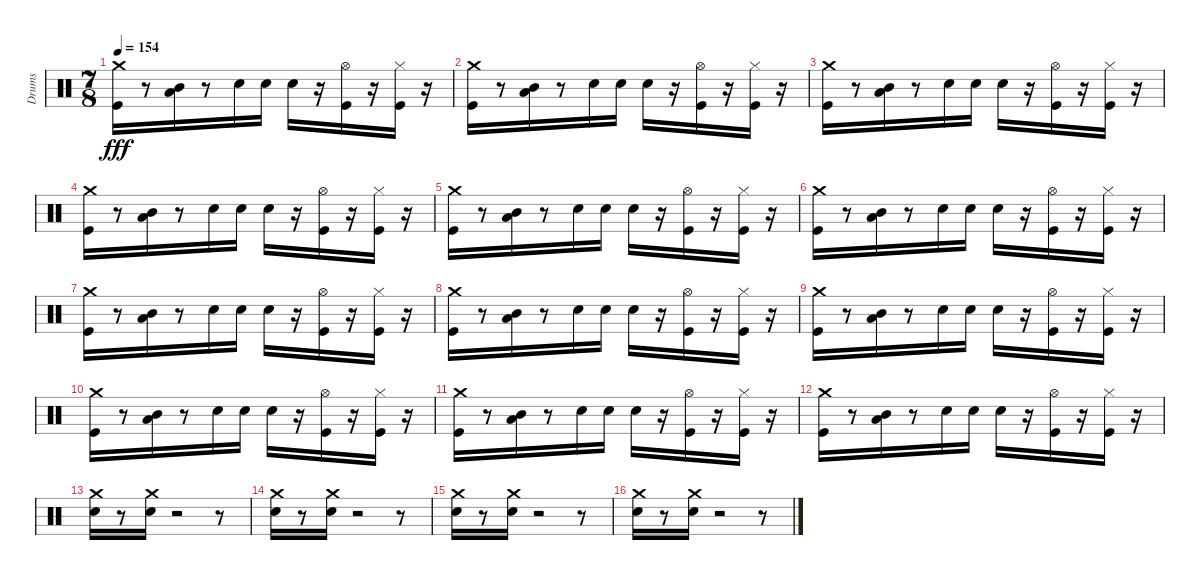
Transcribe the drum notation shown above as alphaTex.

\track ("Drums" "Drums") {instrument percussion}
\staff {score}
\articulation defaults
\ts (7 8)
\tempo 154
\clef neutral
\ks c
("Crash medium (hit)" "Kick (hit)").16{dy fff} r.8 ("Low Tom (hit)" "Mid Tom (hit)").16 r.8 "Snare (hit) 2".16 "Snare (hit) 2".16 "Snare (hit) 2".16 r.16 ("Hi-Hat (open)" "Kick (hit)").16 r.16 ("Hi-Hat (closed)" "Kick (hit)").16 r.16 |
("Crash medium (hit)" "Kick (hit)").16 r.8 ("Low Tom (hit)" "Mid Tom (hit)").16 r.8 "Snare (hit) 2".16 "Snare (hit) 2".16 "Snare (hit) 2".16 r.16 ("Hi-Hat (open)" "Kick (hit)").16 r.16 ("Hi-Hat (closed)" "Kick (hit)").16 r.16 |
("Crash medium (hit)" "Kick (hit)").16 r.8 ("Low Tom (hit)" "Mid Tom (hit)").16 r.8 "Snare (hit) 2".16 "Snare (hit) 2".16 "Snare (hit) 2".16 r.16 ("Hi-Hat (open)" "Kick (hit)").16 r.16 ("Hi-Hat (closed)" "Kick (hit)").16 r.16 |
("Crash medium (hit)" "Kick (hit)").16 r.8 ("Low Tom (hit)" "Mid Tom (hit)").16 r.8 "Snare (hit) 2".16 "Snare (hit) 2".16 "Snare (hit) 2".16 r.16 ("Hi-Hat (open)" "Kick (hit)").16 r.16 ("Hi-Hat (closed)" "Kick (hit)").16 r.16 |
("Crash medium (hit)" "Kick (hit)").16 r.8 ("Low Tom (hit)" "Mid Tom (hit)").16 r.8 "Snare (hit) 2".16 "Snare (hit) 2".16 "Snare (hit) 2".16 r.16 ("Hi-Hat (open)" "Kick (hit)").16 r.16 ("Hi-Hat (closed)" "Kick (hit)").16 r.16 |
("Crash medium (hit)" "Kick (hit)").16 r.8 ("Low Tom (hit)" "Mid Tom (hit)").16 r.8 "Snare (hit) 2".16 "Snare (hit) 2".16 "Snare (hit) 2".16 r.16 ("Hi-Hat (open)" "Kick (hit)").16 r.16 ("Hi-Hat (closed)" "Kick (hit)").16 r.16 |
("Crash medium (hit)" "Kick (hit)").16 r.8 ("Low Tom (hit)" "Mid Tom (hit)").16 r.8 "Snare (hit) 2".16 "Snare (hit) 2".16 "Snare (hit) 2".16 r.16 ("Hi-Hat (open)" "Kick (hit)").16 r.16 ("Hi-Hat (closed)" "Kick (hit)").16 r.16 |
("Crash medium (hit)" "Kick (hit)").16 r.8 ("Low Tom (hit)" "Mid Tom (hit)").16 r.8 "Snare (hit) 2".16 "Snare (hit) 2".16 "Snare (hit) 2".16 r.16 ("Hi-Hat (open)" "Kick (hit)").16 r.16 ("Hi-Hat (closed)" "Kick (hit)").16 r.16 |
("Crash medium (hit)" "Kick (hit)").16 r.8 ("Low Tom (hit)" "Mid Tom (hit)").16 r.8 "Snare (hit) 2".16 "Snare (hit) 2".16 "Snare (hit) 2".16 r.16 ("Hi-Hat (open)" "Kick (hit)").16 r.16 ("Hi-Hat (closed)" "Kick (hit)").16 r.16 |
("Crash medium (hit)" "Kick (hit)").16 r.8 ("Low Tom (hit)" "Mid Tom (hit)").16 r.8 "Snare (hit) 2".16 "Snare (hit) 2".16 "Snare (hit) 2".16 r.16 ("Hi-Hat (open)" "Kick (hit)").16 r.16 ("Hi-Hat (closed)" "Kick (hit)").16 r.16 |
("Crash medium (hit)" "Kick (hit)").16 r.8 ("Low Tom (hit)" "Mid Tom (hit)").16 r.8 "Snare (hit) 2".16 "Snare (hit) 2".16 "Snare (hit) 2".16 r.16 ("Hi-Hat (open)" "Kick (hit)").16 r.16 ("Hi-Hat (closed)" "Kick (hit)").16 r.16 |
("Crash medium (hit)" "Kick (hit)").16 r.8 ("Low Tom (hit)" "Mid Tom (hit)").16 r.8 "Snare (hit) 2".16 "Snare (hit) 2".16 "Snare (hit) 2".16 r.16 ("Hi-Hat (open)" "Kick (hit)").16 r.16 ("Hi-Hat (closed)" "Kick (hit)").16 r.16 |
("Crash medium (hit)" "Snare (hit) 2").16 r.8 ("Crash medium (hit)" "Snare (hit) 2").16 r.2 r.8 |
("Crash medium (hit)" "Snare (hit) 2").16 r.8 ("Crash medium (hit)" "Snare (hit) 2").16 r.2 r.8 |
("Crash medium (hit)" "Snare (hit) 2").16 r.8 ("Crash medium (hit)" "Snare (hit) 2").16 r.2 r.8 |
("Crash medium (hit)" "Snare (hit) 2").16 r.8 ("Crash medium (hit)" "Snare (hit) 2").16 r.2 r.8
